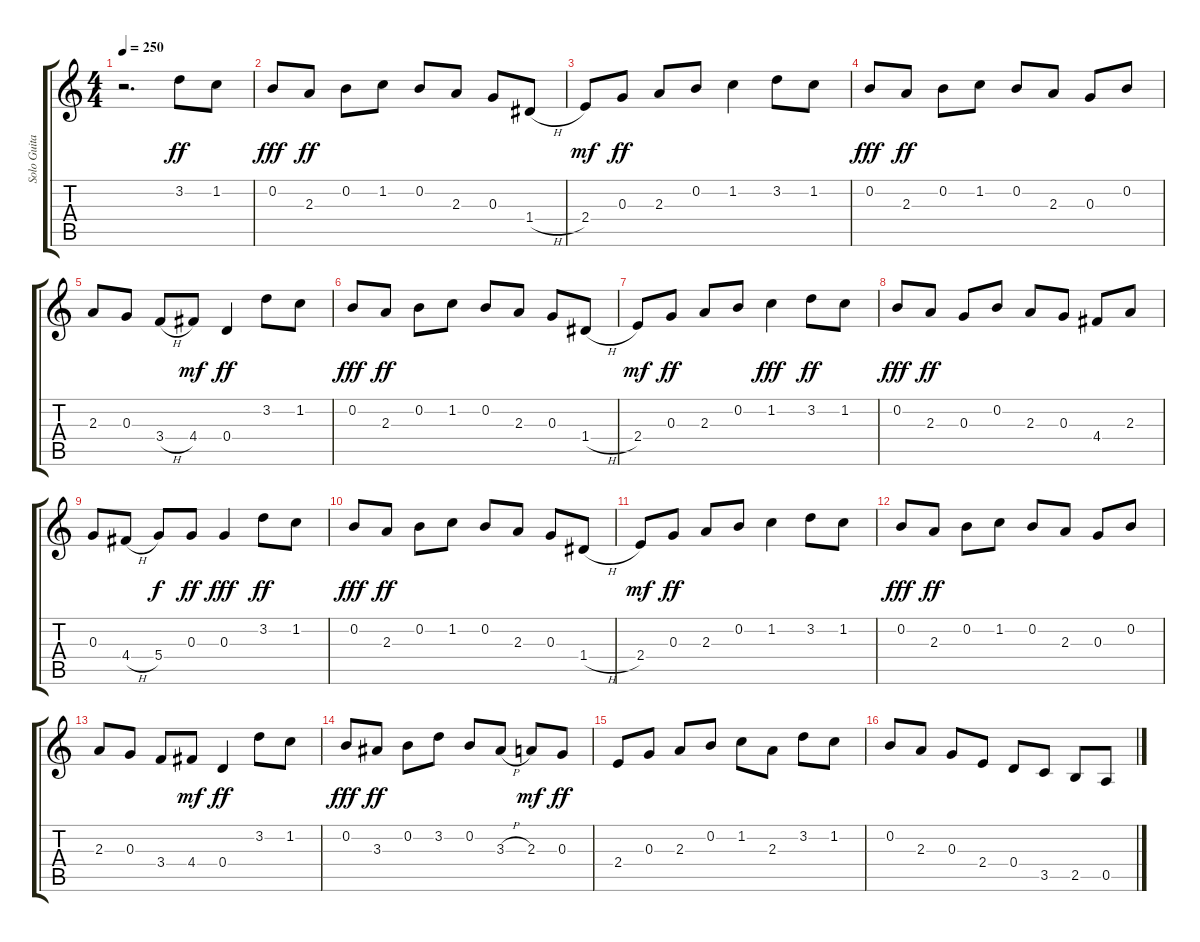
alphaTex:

\track ("Solo Guitar" "Solo Guita") {instrument acousticguitarsteel}
\staff {score tabs}
\tuning (E4 B3 G3 D3 A2 E2) {hide}
\ts (4 4)
\tempo 250
\clef g2
\ks c
r.2{d dy ff instrument acousticguitarsteel} 3.2.8 1.2.8 |
0.2.8{dy fff} 2.3.8{dy ff} 0.2.8 1.2.8 0.2.8 2.3.8 0.3.8 1.4{h}.8 |
2.4.8{dy mf} 0.3.8{dy ff} 2.3.8 0.2.8 1.2.4 3.2.8 1.2.8 |
0.2.8{dy fff} 2.3.8{dy ff} 0.2.8 1.2.8 0.2.8 2.3.8 0.3.8 0.2.8 |
2.3.8 0.3.8 3.4{h}.8 4.4.8{dy mf} 0.4.4{dy ff} 3.2.8 1.2.8 |
0.2.8{dy fff} 2.3.8{dy ff} 0.2.8 1.2.8 0.2.8 2.3.8 0.3.8 1.4{h}.8 |
2.4.8{dy mf} 0.3.8{dy ff} 2.3.8 0.2.8 1.2.4{dy fff} 3.2.8{dy ff} 1.2.8 |
0.2.8{dy fff} 2.3.8{dy ff} 0.3.8 0.2.8 2.3.8 0.3.8 4.4.8 2.3.8 |
0.3.8 4.4{h}.8 5.4.8{dy f} 0.3.8{dy ff} 0.3.4{dy fff} 3.2.8{dy ff} 1.2.8 |
0.2.8{dy fff} 2.3.8{dy ff} 0.2.8 1.2.8 0.2.8 2.3.8 0.3.8 1.4{h}.8 |
2.4.8{dy mf} 0.3.8{dy ff} 2.3.8 0.2.8 1.2.4 3.2.8 1.2.8 |
0.2.8{dy fff} 2.3.8{dy ff} 0.2.8 1.2.8 0.2.8 2.3.8 0.3.8 0.2.8 |
2.3.8 0.3.8 3.4.8 4.4.8{dy mf} 0.4.4{dy ff} 3.2.8 1.2.8 |
0.2.8{dy fff} 3.3.8{dy ff} 0.2.8 3.2.8 0.2.8 3.3{h}.8 2.3.8{dy mf} 0.3.8{dy ff} |
2.4.8 0.3.8 2.3.8 0.2.8 1.2.8 2.3.8 3.2.8 1.2.8 |
0.2.8 2.3.8 0.3.8 2.4.8 0.4.8 3.5.8 2.5.8 0.5.8
